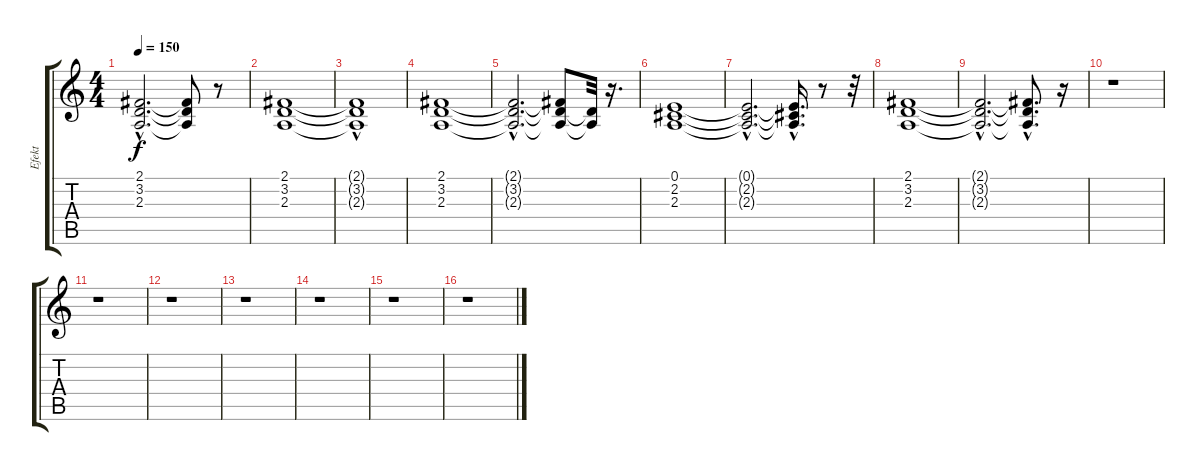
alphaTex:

\track ("Efekt" "Efekt") {instrument fx1rain}
\staff {score tabs}
\tuning (E4 B3 G3 D3 A2 E2) {hide}
\ts (4 4)
\tempo 150
\clef g2
\ks c
(2.1{hac t} 3.2{hac t} 2.3{hac t}).2{d dy f} (2.1{t} 3.2{t} 2.3{t}).8 r.8 |
(2.1 3.2 2.3).1 |
(2.1{hac t} 3.2{t} 2.3{hac t}).1 |
(2.1 3.2 2.3).1 |
(2.1{hac t} 3.2{hac t} 2.3{hac t}).2{d} (2.1{t} 3.2{t} 2.3{t}).8 (3.2{t} 2.3{t}).32 r.16{d} |
(0.1 2.2 2.3).1 |
(0.1{hac t} 2.2{hac t} 2.3{hac t}).2{d} (0.1{hac t} 2.2{hac t} 2.3{hac t}).16{d} r.8 r.32 |
(2.1 3.2 2.3).1 |
(2.1{hac t} 3.2{hac t} 2.3{hac t}).2{d} (2.1{hac t} 3.2{hac t} 2.3{t}).8{d} r.16 |
r.1 |
r.1 |
r.1 |
r.1 |
r.1 |
r.1 |
r.1
